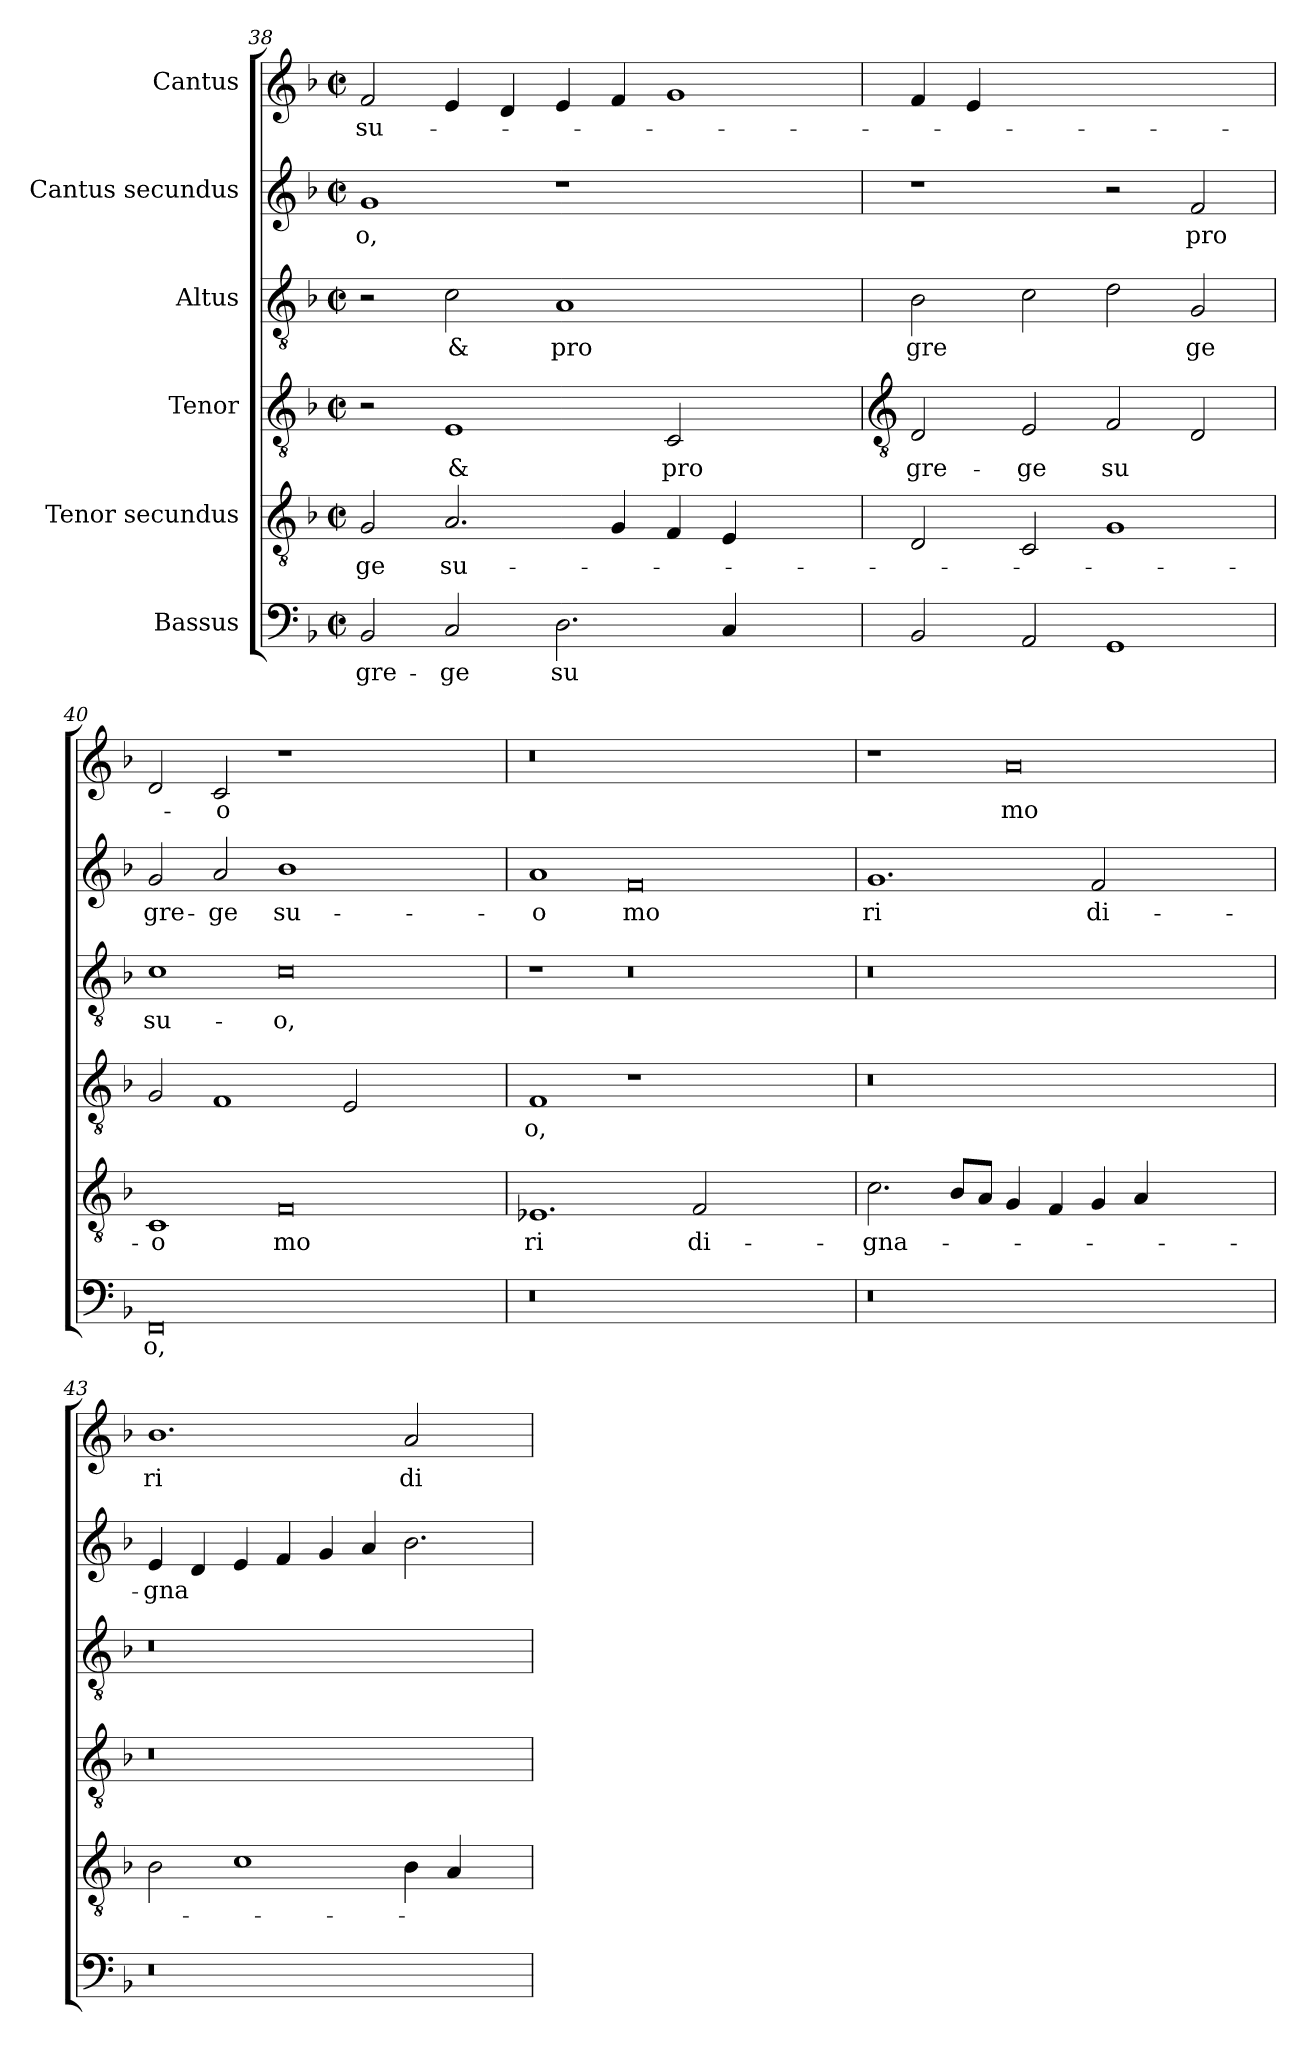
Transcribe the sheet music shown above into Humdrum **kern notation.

**kern	**text	**kern	**text	**kern	**text	**kern	**text	**kern	**text	**kern	**text
*part6	*part6	*part5	*part5	*part4	*part4	*part3	*part3	*part2	*part2	*part1	*part1
*staff6	*staff6	*staff5	*staff5	*staff4	*staff4	*staff3	*staff3	*staff2	*staff2	*staff1	*staff1
*I"Bassus	*	*I"Tenor secundus	*	*I"Tenor	*	*I"Altus	*	*I"Cantus secundus	*	*I"Cantus	*
!!LO:LB:g=z
*clefF4	*	*clefGv2	*	*clefGv2	*	*clefGv2	*	*clefG2	*	*clefG2	*
*k[b-]	*	*k[b-]	*	*k[b-]	*	*k[b-]	*	*k[b-]	*	*k[b-]	*
*F:	*	*F:	*	*F:	*	*F:	*	*F:	*	*F:	*
*M4/2	*	*M4/2	*	*M4/2	*	*M4/2	*	*M4/2	*	*M4/2	*
*met(c|)	*	*met(c|)	*	*met(c|)	*	*met(c|)	*	*met(c|)	*	*met(c|)	*
=38A	=38A	=38A	=38A	=38A	=38A	=38A	=38A	=38A	=38A	=38A	=38A
!	!LO:LY:b	!	!LO:LY:b	!	!	!	!	!	!LO:LY:b	!	!LO:LY:b
*	*	*	*	*	*	*	*	*	*	*^	*
2BB-	gre-	2G	-ge	2r	.	2r	.	1g	-o,	2f	1ryy	su-
!	!LO:LY:b	!	!LO:LY:b	!	!LO:LY:b	!	!LO:LY:b	!	!	!	!	!
2C	-ge	2.A	su-	1E	&	2c	&	.	.	4e	.	.
.	.	.	.	.	.	.	.	.	.	4d	.	.
!	!LO:LY:b	!	!	!	!	!	!LO:LY:b	!	!	!	!	!
2.D	su	.	.	.	.	1A	pro	1r	.	4e	1.ryy	.
.	.	4G	.	.	.	.	.	.	.	4f	.	.
!	!	!	!	!	!LO:LY:b	!	!	!	!	!	!	!
.	.	4F	.	2C	pro	.	.	.	.	1g	.	.
4C	.	4E	.	.	.	.	.	.	.	.	.	.
2ryy	.	2ryy	.	2ryy	.	2ryy	.	2ryy	.	.	.	.
!!LO:LB:g=z	!!
=39A	=39A	=39A	=39A	=39A	=39A	=39A	=39A	=39A	=39A	=39A	=39A	=39A
*	*	*	*	*clefGv2	*	*	*	*	*	*	*	*
!	!	!	!	!	!LO:LY:b	!	!LO:LY:b	!	!	!	!	!
2BB-	.	2D	.	2D	gre-	2B-	gre	1r	.	4f	1.ryy	.
.	.	.	.	.	.	.	.	.	.	4e	.	.
!	!	!	!	!	!LO:LY:b	!	!	!	!	!	!	!
2AA	.	2C	.	2E	-ge	2c	.	.	.	1.ryy	.	.
!	!	!	!	!	!LO:LY:b	!	!	!	!	!	!	!
1GG	.	1G	.	2F	su	2d	.	2r	.	.	.	.
!	!	!	!	!	!	!	!LO:LY:b	!	!LO:LY:b	!	!	!
.	.	.	.	2D	.	2G	ge	2f	pro	.	2ryy	.
!!LO:LB:g=z
=40	=40	=40	=40	=40	=40	=40	=40	=40	=40	=40	=40	=40
!	!LO:LY:b	!	!LO:LY:b	!	!	!	!LO:LY:b	!	!LO:LY:b	!	!	!
*	*	*	*	*	*	*	*	*	*	*v	*v	*
0FF	o,	1C	-o	2G	.	1c	su-	2g	gre-	2d	.
!	!	!	!	!	!	!	!	!	!LO:LY:b	!	!LO:LY:b
.	.	.	.	1F	.	.	.	2a	-ge	2c	-o
!	!	!	!LO:LY:b	!	!	!	!LO:LY:b	!	!LO:LY:b	!	!
.	.	0F	mo	.	.	0c	-o,	1b-	su-	1r	.
.	.	.	.	2E	.	.	.	.	.	.	.
1ryy	.	.	.	1ryy	.	.	.	1ryy	.	1ryy	.
=41	=41	=41	=41	=41	=41	=41	=41	=41	=41	=41	=41
!	!	!	!LO:LY:b	!	!LO:LY:b	!	!	!	!LO:LY:b	!	!
0r	.	1.E-X	ri	1F	o,	1r	.	1a	-o	0r	.
!	!	!	!	!	!	!	!	!	!LO:LY:b	!	!
.	.	.	.	1r	.	0r	.	0f	mo	.	.
!	!	!	!LO:LY:b	!	!	!	!	!	!	!	!
.	.	2F	di-	.	.	.	.	.	.	.	.
1ryy	.	1ryy	.	1ryy	.	.	.	.	.	1ryy	.
=42	=42	=42	=42	=42	=42	=42	=42	=42	=42	=42	=42
!	!	!	!LO:LY:b	!	!	!	!	!	!LO:LY:b	!	!
0r	.	2.c	-gna-	0r	.	0r	.	1.g	ri	1r	.
.	.	8B-L	.	.	.	.	.	.	.	.	.
.	.	8AJ	.	.	.	.	.	.	.	.	.
!	!	!	!	!	!	!	!	!	!	!	!LO:LY:b
.	.	4G	.	.	.	.	.	.	.	0a	mo
.	.	4F	.	.	.	.	.	.	.	.	.
!	!	!	!	!	!	!	!	!	!LO:LY:b	!	!
.	.	4G	.	.	.	.	.	2f	di-	.	.
.	.	4A	.	.	.	.	.	.	.	.	.
1ryy	.	1ryy	.	1ryy	.	1ryy	.	1ryy	.	.	.
=43A	=43A	=43A	=43A	=43A	=43A	=43A	=43A	=43A	=43A	=43A	=43A
!	!	!	!	!	!	!	!	!	!LO:LY:b	!	!LO:LY:b
0r	.	2B-	.	0r	.	0r	.	4e	-gna	1.b-	ri
.	.	.	.	.	.	.	.	4d	.	.	.
.	.	1c	.	.	.	.	.	4e	.	.	.
.	.	.	.	.	.	.	.	4f	.	.	.
.	.	.	.	.	.	.	.	4g	.	.	.
.	.	.	.	.	.	.	.	4a	.	.	.
!	!	!	!	!	!	!	!	!	!	!	!LO:LY:b
.	.	4B-	.	.	.	.	.	2.b-	.	2a	di-
.	.	4A	.	.	.	.	.	.	.	.	.
4ryy	.	4ryy	.	4ryy	.	4ryy	.	.	.	4ryy	.
=	=	=	=	=	=	=	=	=	=	=	=
*-	*-	*-	*-	*-	*-	*-	*-	*-	*-	*-	*-
